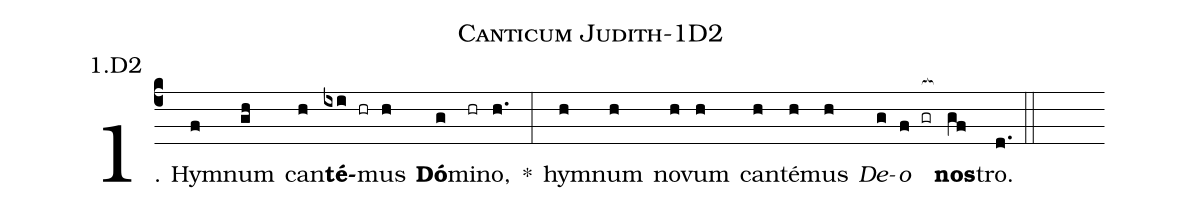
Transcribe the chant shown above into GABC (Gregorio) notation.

name: Canticum Judith-1D2;
annotation: 1.D2;
%%
(c4)1. Hym(f)num(gh) can(h)<b>té</b>(ixi hr)mus(h) <b>Dó</b>(g)mi(hr)no,(h.) *(:) hym(h)num(h) no(h)vum(h) can(h)té(h)mus(h) <i>De</i>(g)<i>o</i>(f gr[ocb:1{]) <b>nos</b>(gf[ocb:0}])tro.(d.) (::)
